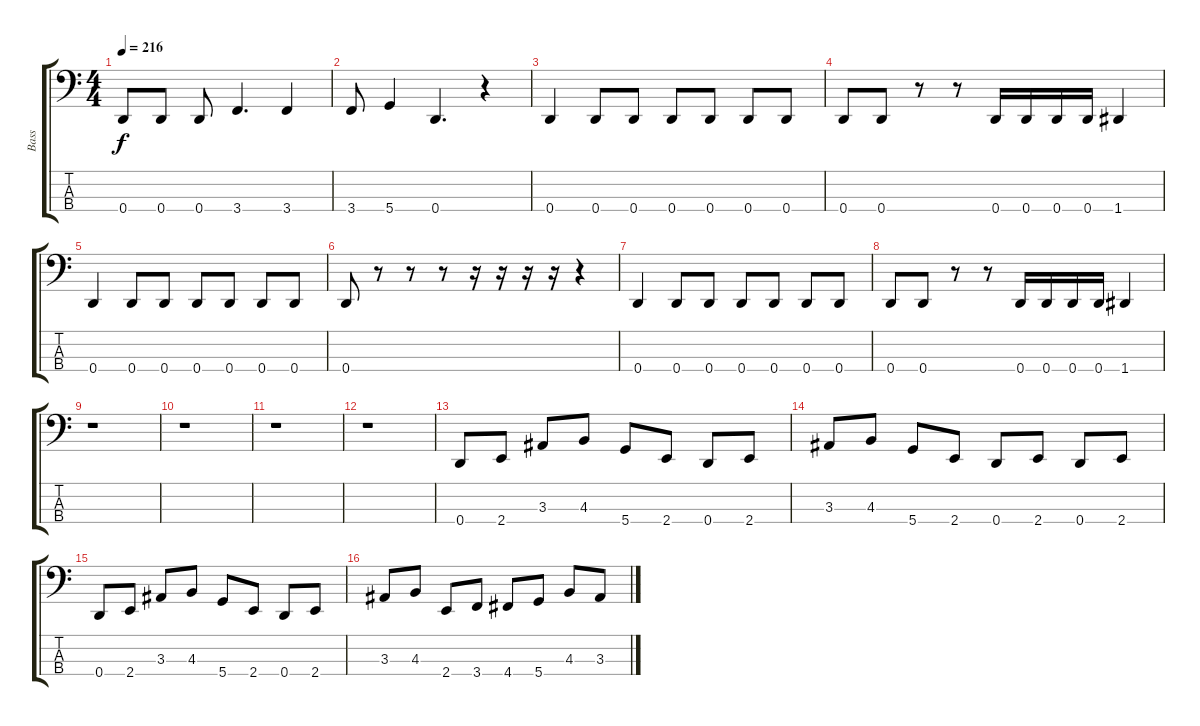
\track ("Bass" "Bass") {instrument electricbasspick}
\staff {score tabs}
\tuning (F2 C2 G1 D1) {hide}
\ts (4 4)
\tempo 216
\clef f4
\ks c
0.4.8{dy f} 0.4.8 0.4.8 3.4.4{d} 3.4.4 |
3.4.8 5.4.4 0.4.4{d} r.4 |
0.4.4 0.4.8 0.4.8 0.4.8 0.4.8 0.4.8 0.4.8 |
0.4.8 0.4.8 r.8 r.8 0.4.16 0.4.16 0.4.16 0.4.16 1.4.4 |
0.4.4 0.4.8 0.4.8 0.4.8 0.4.8 0.4.8 0.4.8 |
0.4.8 r.8 r.8 r.8 r.16 r.16 r.16 r.16 r.4 |
0.4.4 0.4.8 0.4.8 0.4.8 0.4.8 0.4.8 0.4.8 |
0.4.8 0.4.8 r.8 r.8 0.4.16 0.4.16 0.4.16 0.4.16 1.4.4 |
r.1 |
r.1 |
r.1 |
r.1 |
0.4.8 2.4.8 3.3.8 4.3.8 5.4.8 2.4.8 0.4.8 2.4.8 |
3.3.8 4.3.8 5.4.8 2.4.8 0.4.8 2.4.8 0.4.8 2.4.8 |
0.4.8 2.4.8 3.3.8 4.3.8 5.4.8 2.4.8 0.4.8 2.4.8 |
3.3.8 4.3.8 2.4.8 3.4.8 4.4.8 5.4.8 4.3.8 3.3.8
